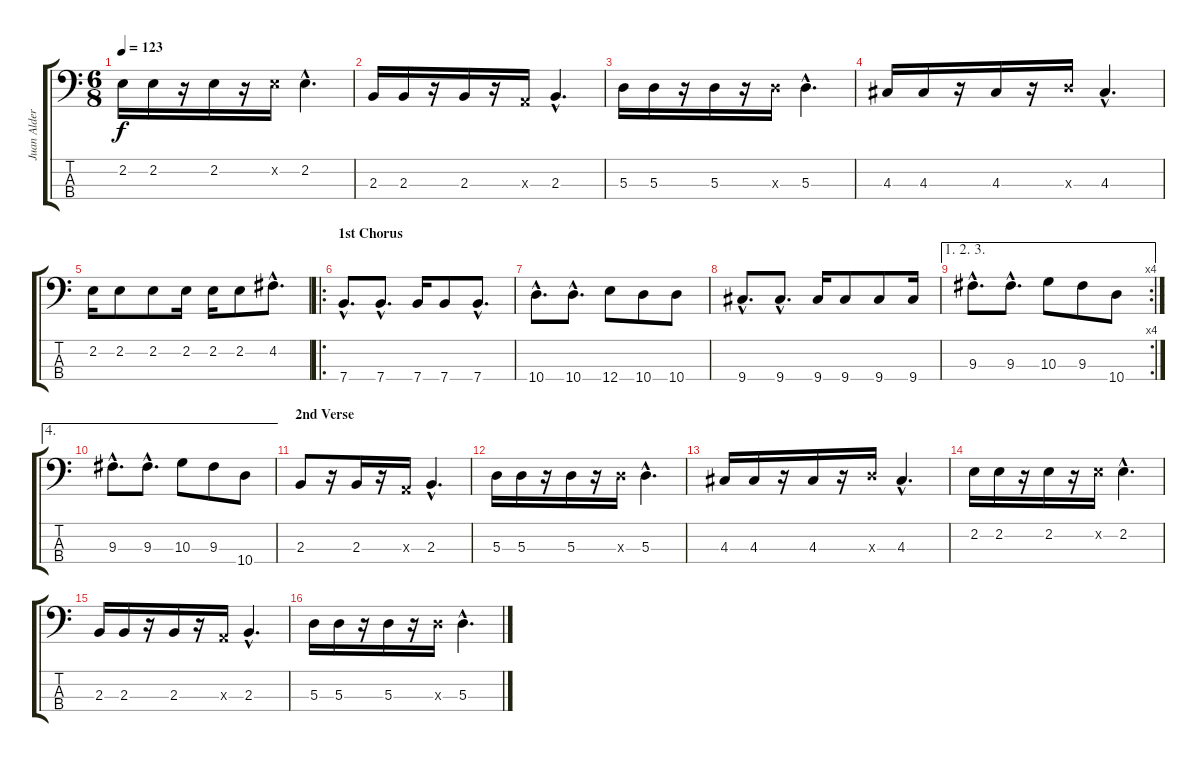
\track ("Juan Alderete - Bass" "Juan Alder") {instrument electricbassfinger}
\staff {score tabs}
\tuning (G2 D2 A1 E1) {hide}
\ts (6 8)
\tempo 123
\clef f4
\ks c
2.2.16{dy f} 2.2.16 r.16 2.2.16 r.16 2.2{x}.16 2.2{hac}.4{d} |
2.3.16 2.3.16 r.16 2.3.16 r.16 0.3{x}.16 2.3{hac}.4{d} |
5.3.16 5.3.16 r.16 5.3.16 r.16 5.3{x}.16 5.3{hac}.4{d} |
4.3.16 4.3.16 r.16 4.3.16 r.16 5.3{x}.16 4.3{hac}.4{d} |
2.2.16 2.2.8 2.2.8 2.2.16 2.2.16 2.2.8 4.2{hac}.8{d} |
\ro
\section ("" "1st Chorus")
7.4{hac}.8{d} 7.4{hac}.8{d} 7.4.16 7.4.8 7.4{hac}.8{d} |
10.4{hac}.8{d} 10.4{hac}.8{d} 12.4.8 10.4.8 10.4.8 |
9.4{hac}.8{d} 9.4{hac}.8{d} 9.4.16 9.4.8 9.4.8 9.4.16 |
\ae (1 2 3)
\rc 4
9.3{hac}.8{d} 9.3{hac}.8{d} 10.3.8 9.3.8 10.4.8 |
\ae 4
9.3{hac}.8{d} 9.3{hac}.8{d} 10.3.8 9.3.8 10.4.8 |
\section ("" "2nd Verse")
2.3.8 r.16 2.3.16 r.16 0.3{x}.16 2.3{hac}.4{d} |
5.3.16 5.3.16 r.16 5.3.16 r.16 5.3{x}.16 5.3{hac}.4{d} |
4.3.16 4.3.16 r.16 4.3.16 r.16 5.3{x}.16 4.3{hac}.4{d} |
2.2.16 2.2.16 r.16 2.2.16 r.16 2.2{x}.16 2.2{hac}.4{d} |
2.3.16 2.3.16 r.16 2.3.16 r.16 0.3{x}.16 2.3{hac}.4{d} |
5.3.16 5.3.16 r.16 5.3.16 r.16 5.3{x}.16 5.3{hac}.4{d}
